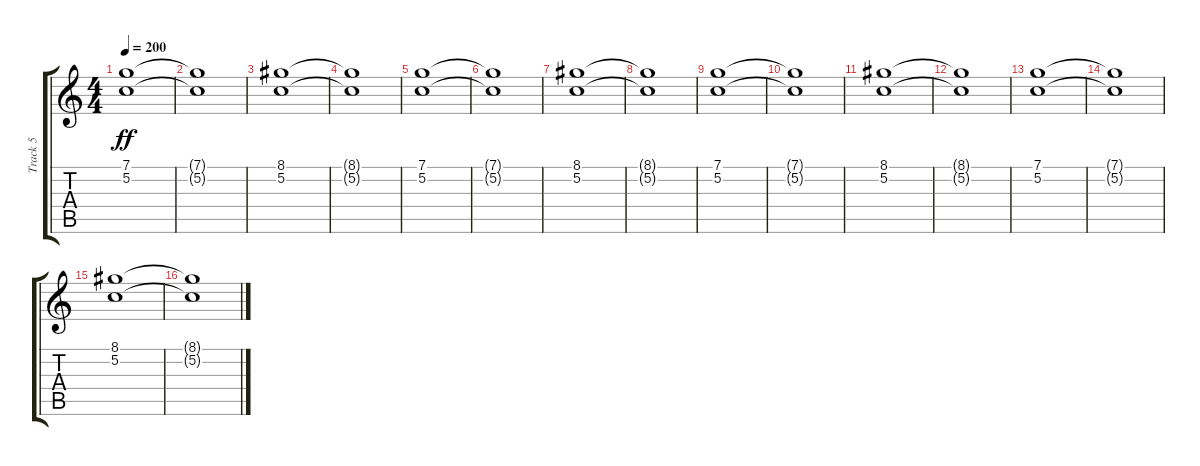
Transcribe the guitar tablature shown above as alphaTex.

\track ("Track 5" "Track 5") {instrument overdrivenguitar}
\staff {score tabs}
\tuning (C4 G3 Eb3 Bb2 F2 C2) {hide}
\ts (4 4)
\tempo 200
\clef g2
\ks c
(7.1 5.2).1{dy ff} |
(7.1{t} 5.2{t}).1 |
(8.1 5.2).1 |
(8.1{t} 5.2{t}).1 |
(7.1 5.2).1 |
(7.1{t} 5.2{t}).1 |
(8.1 5.2).1 |
(8.1{t} 5.2{t}).1 |
(7.1 5.2).1 |
(7.1{t} 5.2{t}).1 |
(8.1 5.2).1 |
(8.1{t} 5.2{t}).1 |
(7.1 5.2).1 |
(7.1{t} 5.2{t}).1 |
(8.1 5.2).1 |
(8.1{t} 5.2{t}).1
